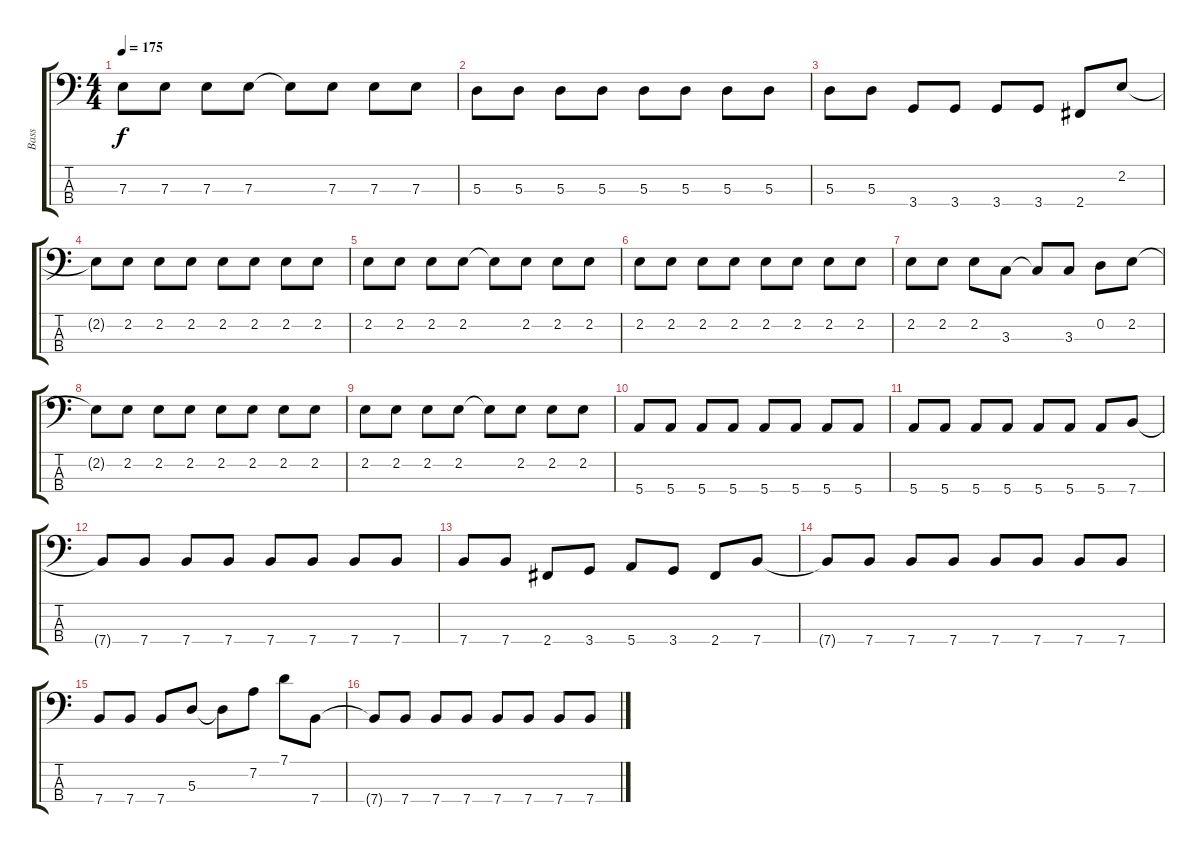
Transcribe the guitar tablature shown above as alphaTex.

\track ("Bass" "Bass") {instrument acousticguitarnylon}
\staff {score tabs}
\tuning (G2 D2 A1 E1) {hide}
\ts (4 4)
\tempo 175
\clef f4
\ks c
7.3.8{dy f} 7.3.8 7.3.8 7.3.8 7.3{t}.8 7.3.8 7.3.8 7.3.8 |
5.3.8 5.3.8 5.3.8 5.3.8 5.3.8 5.3.8 5.3.8 5.3.8 |
5.3.8 5.3.8 3.4.8 3.4.8 3.4.8 3.4.8 2.4.8 2.2.8 |
2.2{t}.8 2.2.8 2.2.8 2.2.8 2.2.8 2.2.8 2.2.8 2.2.8 |
2.2.8 2.2.8 2.2.8 2.2.8 2.2{t}.8 2.2.8 2.2.8 2.2.8 |
2.2.8 2.2.8 2.2.8 2.2.8 2.2.8 2.2.8 2.2.8 2.2.8 |
2.2.8 2.2.8 2.2.8 3.3.8 3.3{t}.8 3.3.8 0.2.8 2.2.8 |
2.2{t}.8 2.2.8 2.2.8 2.2.8 2.2.8 2.2.8 2.2.8 2.2.8 |
2.2.8 2.2.8 2.2.8 2.2.8 2.2{t}.8 2.2.8 2.2.8 2.2.8 |
5.4.8 5.4.8 5.4.8 5.4.8 5.4.8 5.4.8 5.4.8 5.4.8 |
5.4.8 5.4.8 5.4.8 5.4.8 5.4.8 5.4.8 5.4.8 7.4.8 |
7.4{t}.8 7.4.8 7.4.8 7.4.8 7.4.8 7.4.8 7.4.8 7.4.8 |
7.4.8 7.4.8 2.4.8 3.4.8 5.4.8 3.4.8 2.4.8 7.4.8 |
7.4{t}.8 7.4.8 7.4.8 7.4.8 7.4.8 7.4.8 7.4.8 7.4.8 |
7.4.8 7.4.8 7.4.8 5.3.8 5.3{t}.8 7.2.8 7.1.8 7.4.8 |
7.4{t}.8 7.4.8 7.4.8 7.4.8 7.4.8 7.4.8 7.4.8 7.4.8
